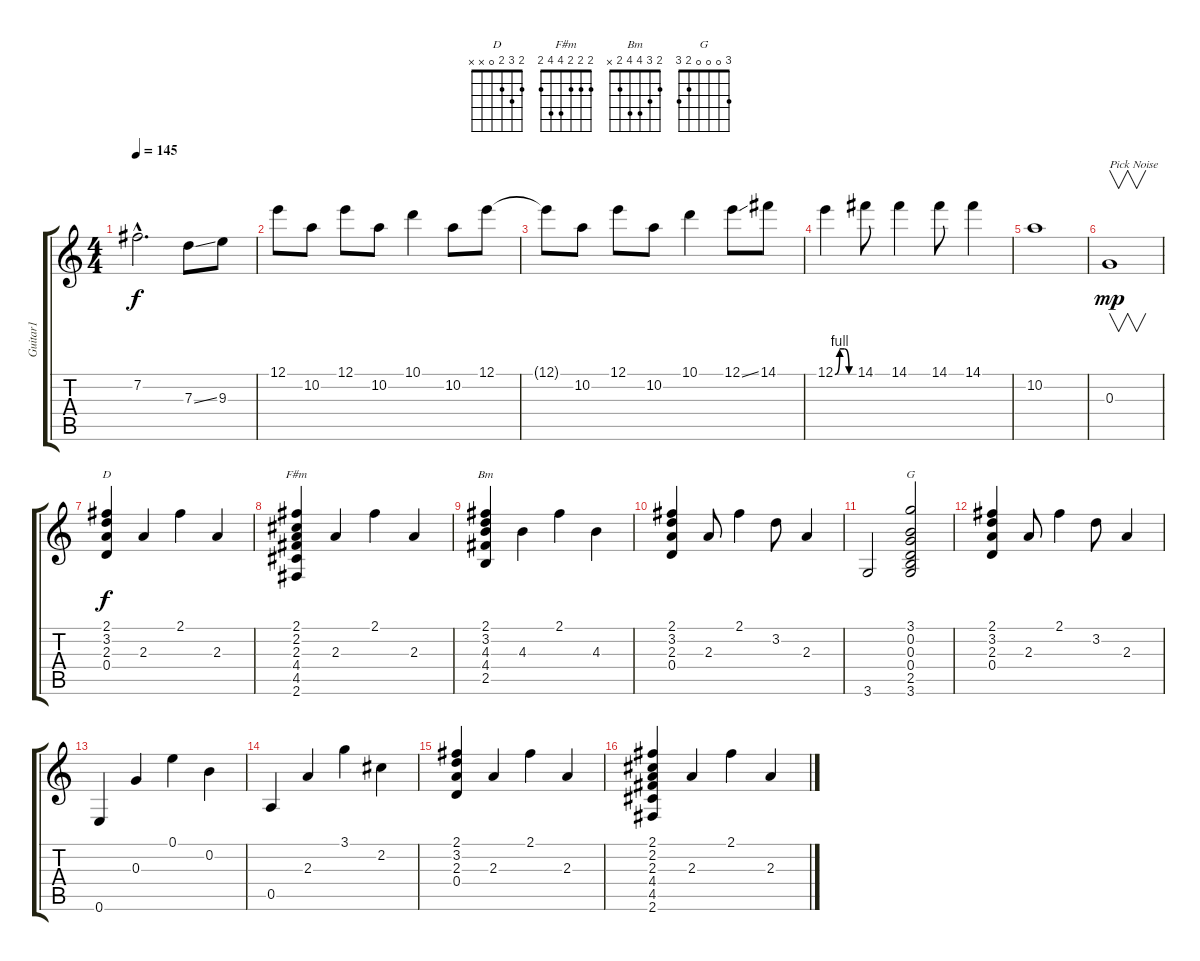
\track ("Guitar1" "Guitar1") {instrument distortionguitar}
\staff {score tabs}
\tuning (E4 B3 G3 D3 A2 E2) {hide}
\chord ("D" 2 3 2 0 x x)
\chord ("F#m" 2 2 2 4 4 2)
\chord ("Bm" 2 3 4 4 2 x)
\chord ("G" 3 0 0 0 2 3)
\ts (4 4)
\tempo 145
\clef g2
\ks c
7.2{hac}.2{d dy f} 7.3{ss}.8 9.3.8 |
12.1.8 10.2.8 12.1.8 10.2.8 10.1.4 10.2.8 12.1.8 |
12.1{t}.8 10.2.8 12.1.8 10.2.8 10.1.4 12.1{ss}.8 14.1.8 |
12.1{be (custom 0 0 15 4 30 4 45 0 60 0)}.4 14.1.8 14.1.4 14.1.8 14.1.4 |
10.2.1 |
0.3.1{v txt "Pick Noise" dy mp} |
(2.1 3.2 2.3 0.4).4{ch "D" dy f} 2.3.4 2.1.4 2.3.4 |
(2.1 2.2 2.3 4.4 4.5 2.6).4{ch "F#m"} 2.3.4 2.1.4 2.3.4 |
(2.1 3.2 4.3 4.4 2.5).4{ch "Bm"} 4.3.4 2.1.4 4.3.4 |
(2.1 3.2 2.3 0.4).4 2.3.8 2.1.4 3.2.8 2.3.4 |
3.6.2 (3.1 0.2 0.3 0.4 2.5 3.6).2{ch "G"} |
(2.1 3.2 2.3 0.4).4 2.3.8 2.1.4 3.2.8 2.3.4 |
0.6.4 0.3.4 0.1.4 0.2.4 |
0.5.4 2.3.4 3.1.4 2.2.4 |
(2.1 3.2 2.3 0.4).4 2.3.4 2.1.4 2.3.4 |
(2.1 2.2 2.3 4.4 4.5 2.6).4 2.3.4 2.1.4 2.3.4
